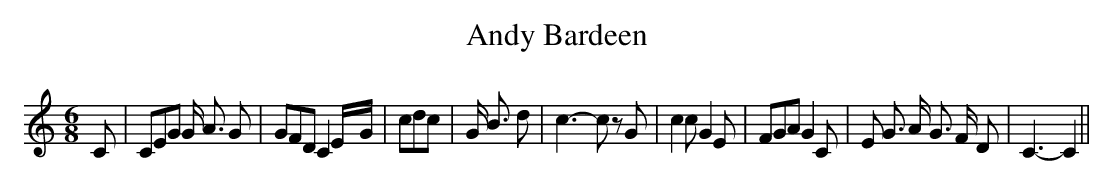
X:1
T:Andy Bardeen
M:6/8
L:1/8
K:C
 C| CEG G/2 A3/2 G| GFD C2E/2-G/2| cdc| G/2 B3/2 d| c3- c z G| c2 c G2 E|\
 FGA G2 C| E G3/2 A/2 G3/2 F/2 D| C3- C2||
